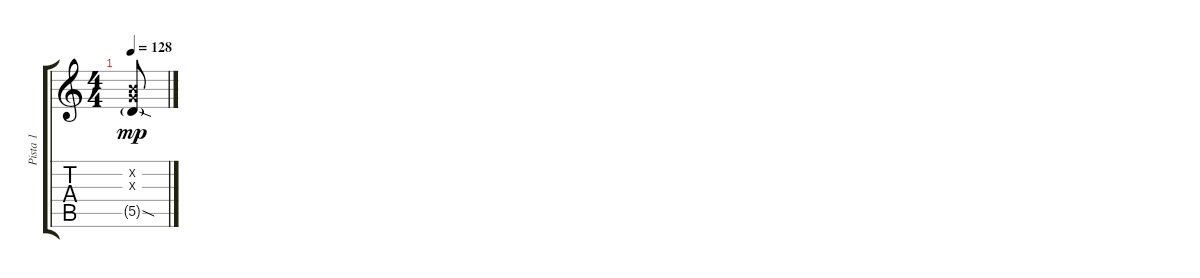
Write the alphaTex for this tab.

\track ("Pista 1" "Pista 1") {instrument distortionguitar}
\staff {score tabs}
\tuning (E4 B3 G3 D3 A2 E2) {hide}
\ts (4 4)
\tempo 128
\clef g2
\ks c
(0.2{x} 0.3{x} 5.5{sod g}).8{dy mp}
